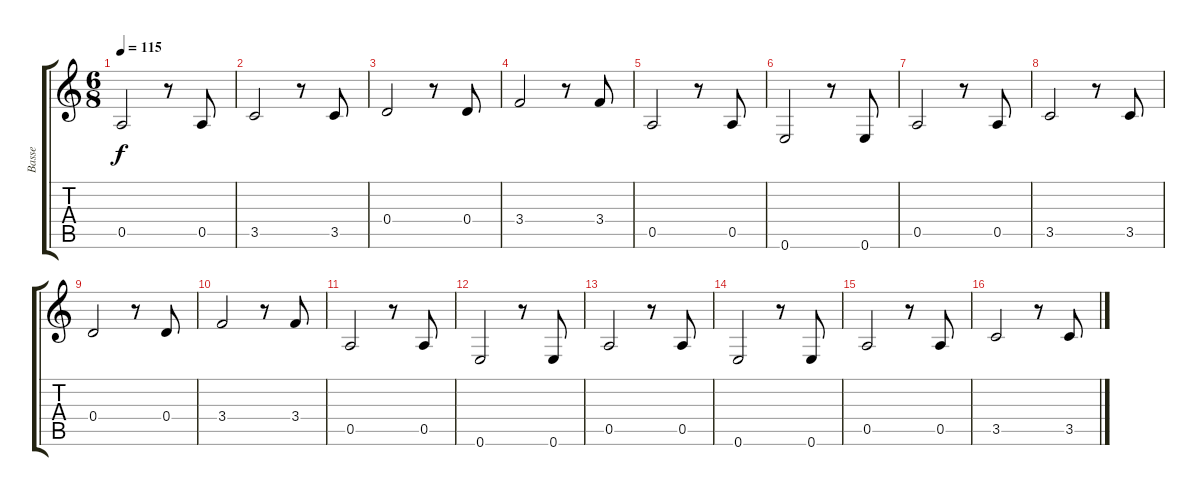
\track ("Basse" "Basse") {instrument acousticbass}
\staff {score tabs}
\tuning (E4 B3 G3 D3 A2 E2) {hide}
\ts (6 8)
\tempo 115
\clef g2
\ks c
0.5.2{dy f} r.8 0.5.8 |
3.5.2 r.8 3.5.8 |
0.4.2 r.8 0.4.8 |
3.4.2 r.8 3.4.8 |
0.5.2 r.8 0.5.8 |
0.6.2 r.8 0.6.8 |
0.5.2 r.8 0.5.8 |
3.5.2 r.8 3.5.8 |
0.4.2 r.8 0.4.8 |
3.4.2 r.8 3.4.8 |
0.5.2 r.8 0.5.8 |
0.6.2 r.8 0.6.8 |
0.5.2 r.8 0.5.8 |
0.6.2 r.8 0.6.8 |
0.5.2 r.8 0.5.8 |
3.5.2 r.8 3.5.8
